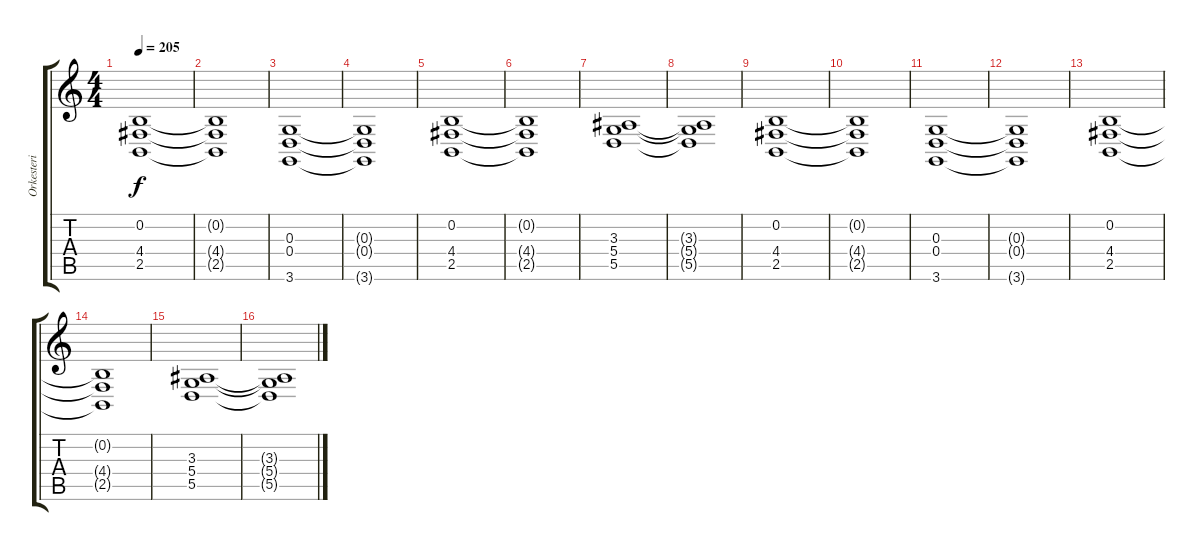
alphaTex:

\track ("Orkesteri M" "Orkesteri ") {instrument voiceoohs}
\staff {score tabs}
\tuning (E4 B3 G3 D3 A2 E2) {hide}
\ts (4 4)
\tempo 205
\clef g2
\ks c
(0.2 4.4 2.5).1{dy f} |
(0.2{t} 4.4{t} 2.5{t}).1 |
(0.3 0.4 3.6).1 |
(0.3{t} 0.4{t} 3.6{t}).1 |
(0.2 4.4 2.5).1 |
(0.2{t} 4.4{t} 2.5{t}).1 |
(3.3 5.4 5.5).1 |
(3.3{t} 5.4{t} 5.5{t}).1 |
(0.2 4.4 2.5).1 |
(0.2{t} 4.4{t} 2.5{t}).1 |
(0.3 0.4 3.6).1 |
(0.3{t} 0.4{t} 3.6{t}).1 |
(0.2 4.4 2.5).1 |
(0.2{t} 4.4{t} 2.5{t}).1 |
(3.3 5.4 5.5).1 |
(3.3{t} 5.4{t} 5.5{t}).1
